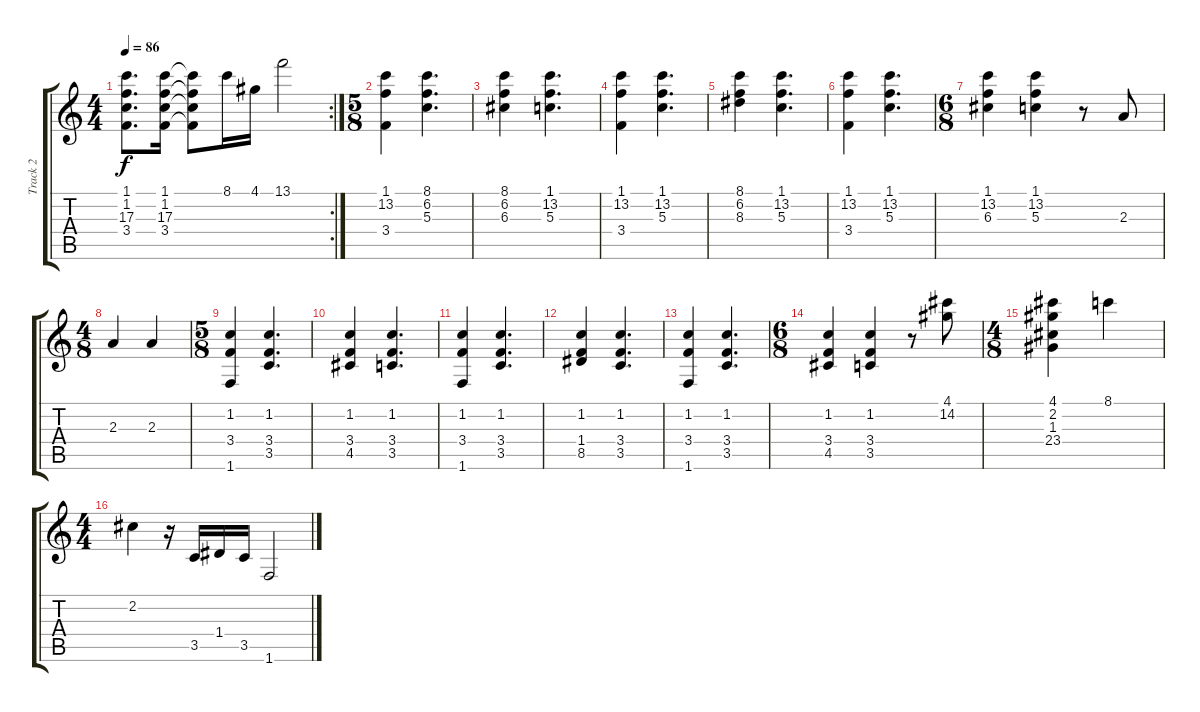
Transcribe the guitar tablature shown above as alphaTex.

\track ("Track 2" "Track 2") {instrument acousticbass}
\staff {score tabs}
\tuning (E4 B3 G3 D3 A2 E2) {hide}
\rc 2
\ts (4 4)
\tempo 86
\clef g2
\ks c
(1.1 1.2 17.3 3.4).8{d dy f} (1.1 1.2 17.3 3.4).16 (1.1{t} 1.2{t} 17.3{t} 3.4{t}).8 8.1.16 4.1.16 13.1.2 |
\ts (5 8)
(1.1 13.2 3.4).4 (8.1 6.2 5.3).4{d} |
(8.1 6.2 6.3).4 (1.1 13.2 5.3).4{d} |
(1.1 13.2 3.4).4 (1.1 13.2 5.3).4{d} |
(8.1 6.2 8.3).4 (1.1 13.2 5.3).4{d} |
(1.1 13.2 3.4).4 (1.1 13.2 5.3).4{d} |
\ts (6 8)
(1.1 13.2 6.3).4 (1.1 13.2 5.3).4 r.8 2.3.8 |
\ts (4 8)
2.3.4 2.3.4 |
\ts (5 8)
(1.2 3.4 1.6).4 (1.2 3.4 3.5).4{d} |
(1.2 3.4 4.5).4 (1.2 3.4 3.5).4{d} |
(1.2 3.4 1.6).4 (1.2 3.4 3.5).4{d} |
(1.2 1.4 8.5).4 (1.2 3.4 3.5).4{d} |
(1.2 3.4 1.6).4 (1.2 3.4 3.5).4{d} |
\ts (6 8)
(1.2 3.4 4.5).4 (1.2 3.4 3.5).4 r.8 (4.1 14.2).8 |
\ts (4 8)
(4.1 2.2 1.3 23.4).4 8.1.4 |
\ts (4 4)
2.2.4 r.16 3.5.16 1.4.16 3.5.16 1.6.2
